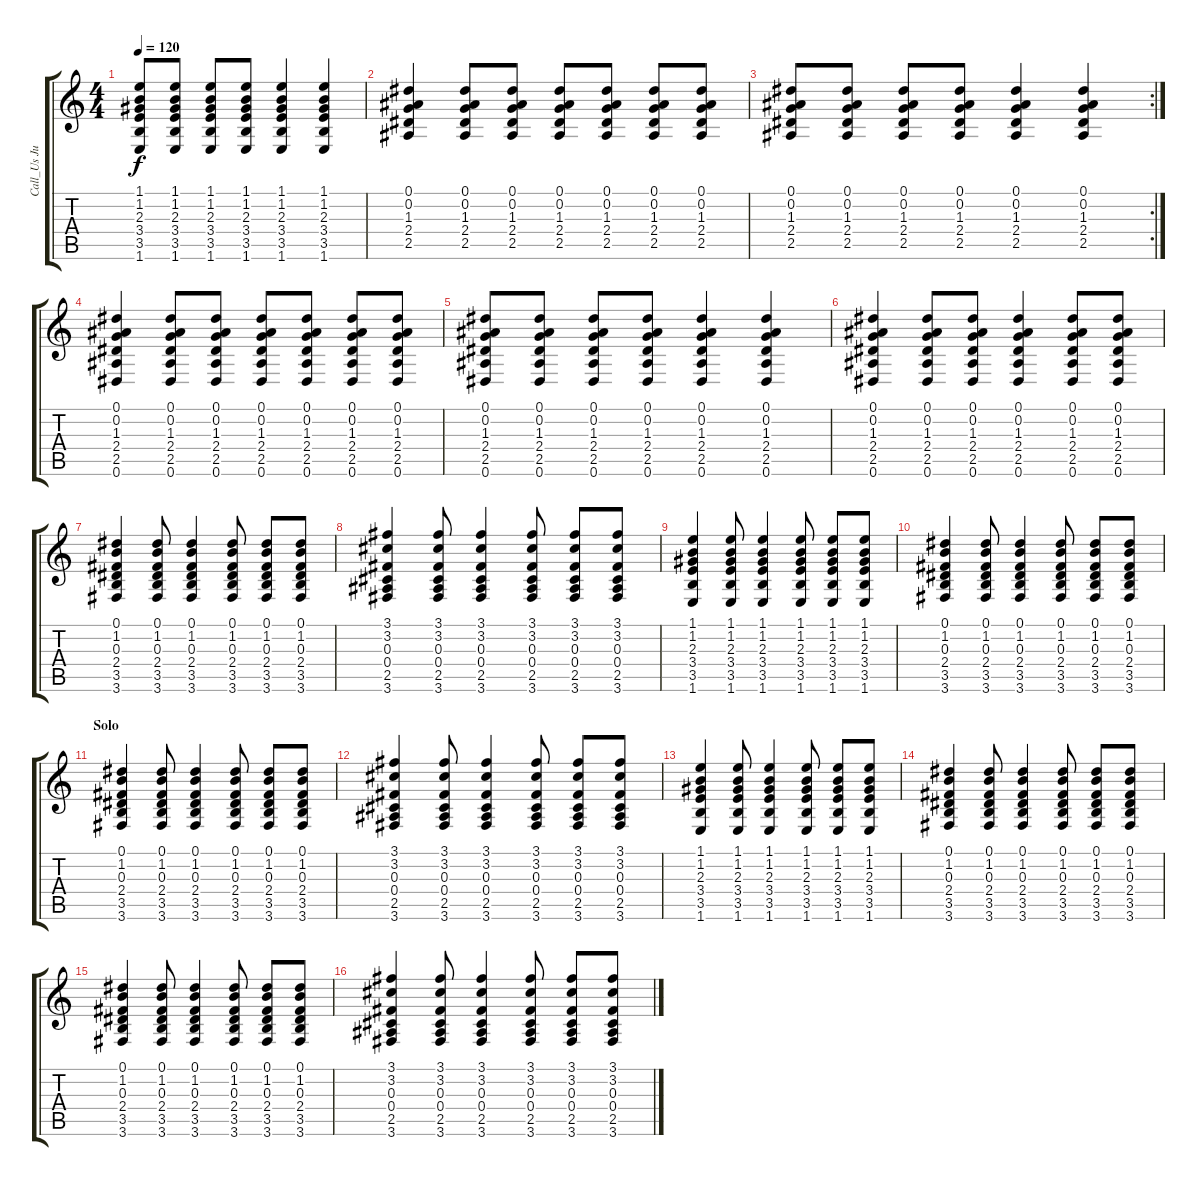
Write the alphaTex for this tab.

\track ("Call_Us Junior " "Call_Us Ju") {instrument acousticguitarsteel}
\staff {score tabs}
\tuning (Eb4 Bb3 Gb3 Db3 Ab2 Eb2) {hide}
\ts (4 4)
\tempo 120
\clef g2
\ks c
(1.1 1.2 2.3 3.4 3.5 1.6).8{dy f} (1.1 1.2 2.3 3.4 3.5 1.6).8 (1.1 1.2 2.3 3.4 3.5 1.6).8 (1.1 1.2 2.3 3.4 3.5 1.6).8 (1.1 1.2 2.3 3.4 3.5 1.6).4 (1.1 1.2 2.3 3.4 3.5 1.6).4 |
(0.1 0.2 1.3 2.4 2.5).4 (0.1 0.2 1.3 2.4 2.5).8 (0.1 0.2 1.3 2.4 2.5).8 (0.1 0.2 1.3 2.4 2.5).8 (0.1 0.2 1.3 2.4 2.5).8 (0.1 0.2 1.3 2.4 2.5).8 (0.1 0.2 1.3 2.4 2.5).8 |
\rc 2
(0.1 0.2 1.3 2.4 2.5).8 (0.1 0.2 1.3 2.4 2.5).8 (0.1 0.2 1.3 2.4 2.5).8 (0.1 0.2 1.3 2.4 2.5).8 (0.1 0.2 1.3 2.4 2.5).4 (0.1 0.2 1.3 2.4 2.5).4 |
(0.1 0.2 1.3 2.4 2.5 0.6).4 (0.1 0.2 1.3 2.4 2.5 0.6).8 (0.1 0.2 1.3 2.4 2.5 0.6).8 (0.1 0.2 1.3 2.4 2.5 0.6).8 (0.1 0.2 1.3 2.4 2.5 0.6).8 (0.1 0.2 1.3 2.4 2.5 0.6).8 (0.1 0.2 1.3 2.4 2.5 0.6).8 |
(0.1 0.2 1.3 2.4 2.5 0.6).8 (0.1 0.2 1.3 2.4 2.5 0.6).8 (0.1 0.2 1.3 2.4 2.5 0.6).8 (0.1 0.2 1.3 2.4 2.5 0.6).8 (0.1 0.2 1.3 2.4 2.5 0.6).4 (0.1 0.2 1.3 2.4 2.5 0.6).4 |
(0.1 0.2 1.3 2.4 2.5 0.6).4 (0.1 0.2 1.3 2.4 2.5 0.6).8 (0.1 0.2 1.3 2.4 2.5 0.6).8 (0.1 0.2 1.3 2.4 2.5 0.6).4 (0.1 0.2 1.3 2.4 2.5 0.6).8 (0.1 0.2 1.3 2.4 2.5 0.6).8 |
(0.1 1.2 0.3 2.4 3.5 3.6).4 (0.1 1.2 0.3 2.4 3.5 3.6).8 (0.1 1.2 0.3 2.4 3.5 3.6).4 (0.1 1.2 0.3 2.4 3.5 3.6).8 (0.1 1.2 0.3 2.4 3.5 3.6).8 (0.1 1.2 0.3 2.4 3.5 3.6).8 |
(3.1 3.2 0.3 0.4 2.5 3.6).4 (3.1 3.2 0.3 0.4 2.5 3.6).8 (3.1 3.2 0.3 0.4 2.5 3.6).4 (3.1 3.2 0.3 0.4 2.5 3.6).8 (3.1 3.2 0.3 0.4 2.5 3.6).8 (3.1 3.2 0.3 0.4 2.5 3.6).8 |
(1.1 1.2 2.3 3.4 3.5 1.6).4 (1.1 1.2 2.3 3.4 3.5 1.6).8 (1.1 1.2 2.3 3.4 3.5 1.6).4 (1.1 1.2 2.3 3.4 3.5 1.6).8 (1.1 1.2 2.3 3.4 3.5 1.6).8 (1.1 1.2 2.3 3.4 3.5 1.6).8 |
(0.1 1.2 0.3 2.4 3.5 3.6).4 (0.1 1.2 0.3 2.4 3.5 3.6).8 (0.1 1.2 0.3 2.4 3.5 3.6).4 (0.1 1.2 0.3 2.4 3.5 3.6).8 (0.1 1.2 0.3 2.4 3.5 3.6).8 (0.1 1.2 0.3 2.4 3.5 3.6).8 |
\section ("" "Solo")
(0.1 1.2 0.3 2.4 3.5 3.6).4 (0.1 1.2 0.3 2.4 3.5 3.6).8 (0.1 1.2 0.3 2.4 3.5 3.6).4 (0.1 1.2 0.3 2.4 3.5 3.6).8 (0.1 1.2 0.3 2.4 3.5 3.6).8 (0.1 1.2 0.3 2.4 3.5 3.6).8 |
(3.1 3.2 0.3 0.4 2.5 3.6).4 (3.1 3.2 0.3 0.4 2.5 3.6).8 (3.1 3.2 0.3 0.4 2.5 3.6).4 (3.1 3.2 0.3 0.4 2.5 3.6).8 (3.1 3.2 0.3 0.4 2.5 3.6).8 (3.1 3.2 0.3 0.4 2.5 3.6).8 |
(1.1 1.2 2.3 3.4 3.5 1.6).4 (1.1 1.2 2.3 3.4 3.5 1.6).8 (1.1 1.2 2.3 3.4 3.5 1.6).4 (1.1 1.2 2.3 3.4 3.5 1.6).8 (1.1 1.2 2.3 3.4 3.5 1.6).8 (1.1 1.2 2.3 3.4 3.5 1.6).8 |
(0.1 1.2 0.3 2.4 3.5 3.6).4 (0.1 1.2 0.3 2.4 3.5 3.6).8 (0.1 1.2 0.3 2.4 3.5 3.6).4 (0.1 1.2 0.3 2.4 3.5 3.6).8 (0.1 1.2 0.3 2.4 3.5 3.6).8 (0.1 1.2 0.3 2.4 3.5 3.6).8 |
(0.1 1.2 0.3 2.4 3.5 3.6).4 (0.1 1.2 0.3 2.4 3.5 3.6).8 (0.1 1.2 0.3 2.4 3.5 3.6).4 (0.1 1.2 0.3 2.4 3.5 3.6).8 (0.1 1.2 0.3 2.4 3.5 3.6).8 (0.1 1.2 0.3 2.4 3.5 3.6).8 |
(3.1 3.2 0.3 0.4 2.5 3.6).4 (3.1 3.2 0.3 0.4 2.5 3.6).8 (3.1 3.2 0.3 0.4 2.5 3.6).4 (3.1 3.2 0.3 0.4 2.5 3.6).8 (3.1 3.2 0.3 0.4 2.5 3.6).8 (3.1 3.2 0.3 0.4 2.5 3.6).8
